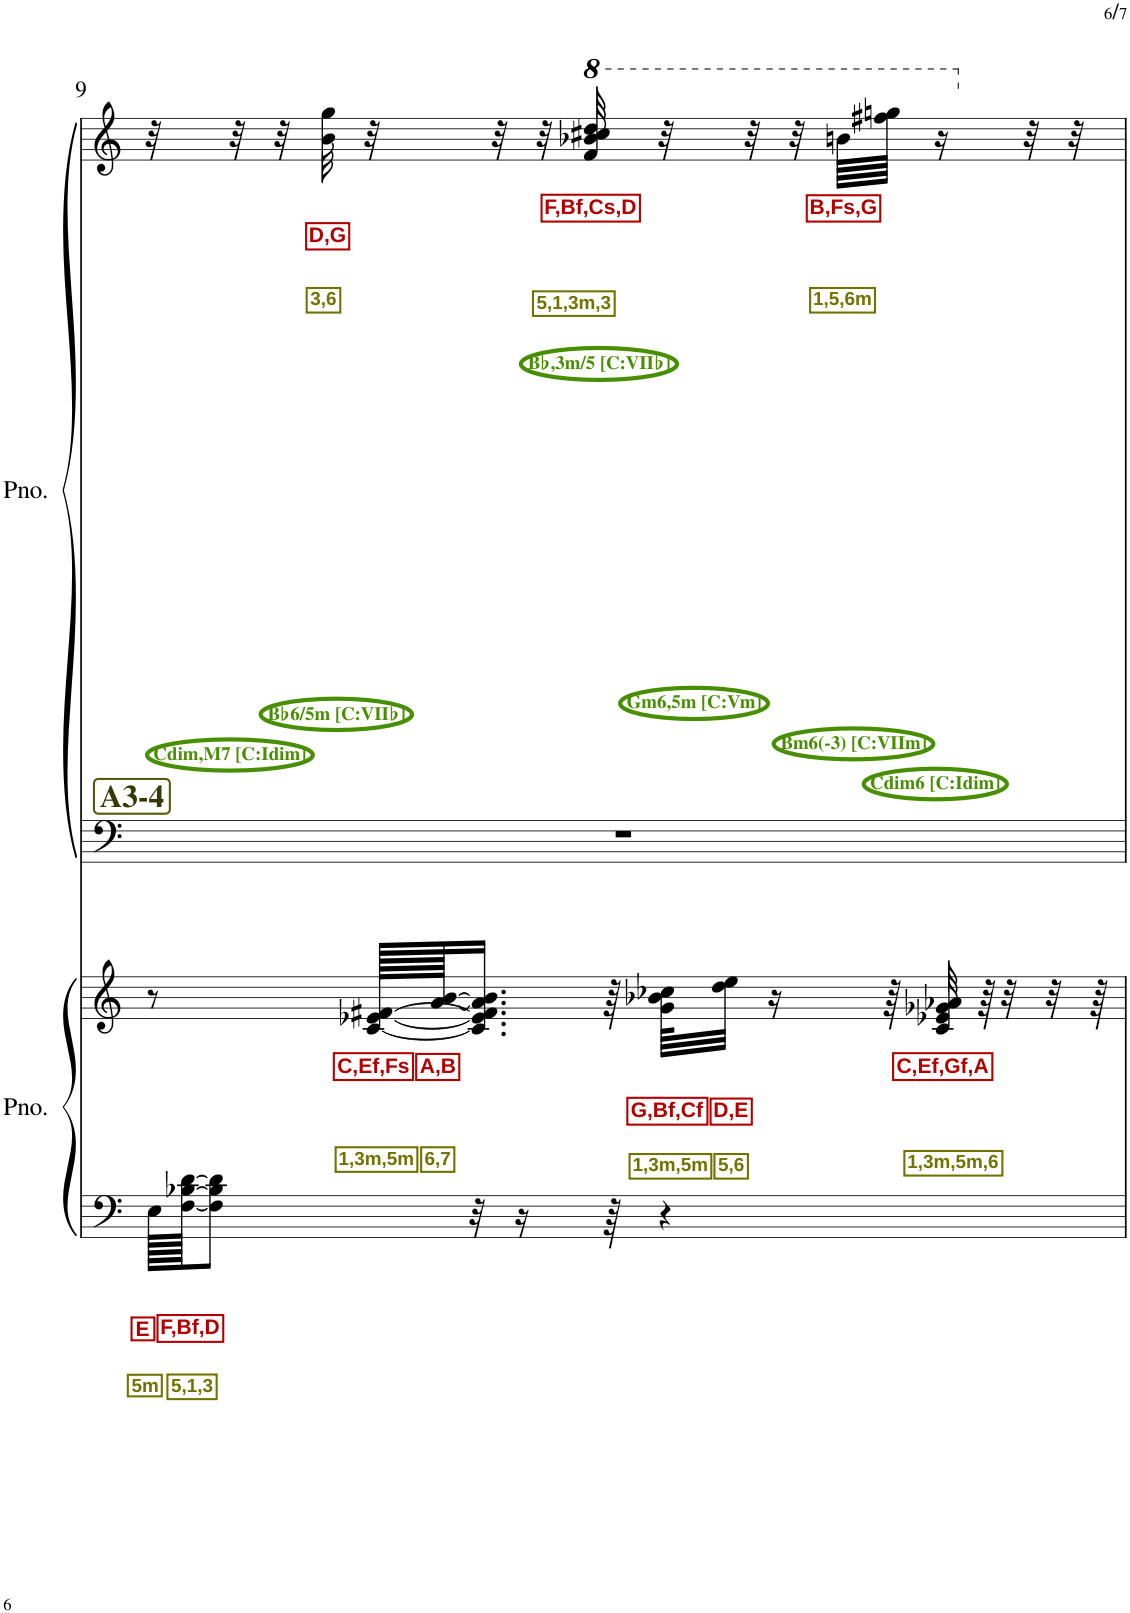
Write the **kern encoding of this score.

**kern	**text	**text	**text	**kern	**text	**text	**text	**kern	**kern	**text	**text	**text
*part2	*part2	*part2	*part2	*part2	*part2	*part2	*part2	*part1	*part1	*part1	*part1	*part1
*staff4	*staff4	*staff4	*staff4	*staff3	*staff3	*staff3	*staff3	*staff2	*staff1	*staff1	*staff1	*staff1
*I"ピアノ	*	*	*	*	*	*	*	*I"ピアノ	*	*	*	*
!!LO:PB:g=z
*clefF4	*	*	*	*clefG2	*	*	*	*clefF4	*clefG2	*	*	*
*k[]	*	*	*	*k[]	*	*	*	*k[]	*k[]	*	*	*
*M2/4	*	*	*	*M2/4	*	*	*	*M2/4	*M2/4	*	*	*
!!LO:REH:place=s1:b:B:cj:color=#373904:fs=15:t=A3-4
=9	=9	=9	=9	=9	=9	=9	=9	=9	=9	=9	=9	=9
!	!	!	!	!	!	!	!	!	!LO:TX:b:B:color=#478E00:t=B♭6/5m [C&colon;VII♭]	!	!	!
!	!	!LO:LY:b:color=#B30000	!LO:LY:b:color=#727200	!	!	!	!	!	!	!	!	!
128E\LLLLL	.	E	5m	8r	.	.	.	2r	32r	.	.	.
!	!	!LO:LY:b:color=#B30000	!LO:LY:b:color=#727200	!	!	!	!	!	!	!	!	!
[128F\ [128B-X\ [128d\JJJJ	.	F,Bf,D	5,1,3	.	.	.	.	.	.	.	.	.
8F\] 8B-\] 8d\]J	.	.	.	.	.	.	.	.	.	.	.	.
.	.	.	.	.	.	.	.	.	32r	.	.	.
.	.	.	.	.	.	.	.	.	32r	.	.	.
!	!	!	!	!	!	!	!	!	!	!	!LO:LY:b:color=#B30000	!LO:LY:b:color=#727200
.	.	.	.	.	.	.	.	.	32b\ 32gg\	.	D,G	3,6
!	!	!	!	!	!	!	!	!	!LO:TX:b:B:color=#478E00:t=Cdim,M7 [C&colon;Idim]	!	!	!
!	!	!	!	!	!	!LO:LY:b:color=#B30000	!LO:LY:b:color=#727200	!	!	!	!	!
.	.	.	.	[128c/ [128e-X/ [128f#X/LLLLL	.	C,Ef,Fs	1,3m,5m	.	32r	.	.	.
!	!	!	!	!	!	!LO:LY:b:color=#B30000	!LO:LY:b:color=#727200	!	!	!	!	!
.	.	.	.	[128a/ [128b/JJJ	.	A,B	6,7	.	.	.	.	.
32r	.	.	.	16.c/] 16.e-/] 16.f#/] 16.a/] 16.b/]JJ	.	.	.	.	.	.	.	.
.	.	.	.	.	.	.	.	.	32r	.	.	.
16r	.	.	.	.	.	.	.	.	.	.	.	.
.	.	.	.	.	.	.	.	.	32r	.	.	.
*	*	*	*	*	*	*	*	*	*8va	*	*	*
!	!	!	!	!	!	!	!	!	!LO:TX:b:B:color=#478E00:t=B♭,3m/5 [C&colon;VII♭]	!	!	!
!	!	!	!	!	!	!	!	!	!	!	!LO:LY:b:color=#B30000	!LO:LY:b:color=#727200
.	.	.	.	.	.	.	.	.	32ff/ 32bb-X/ 32ccc#X/ 32ddd/	.	F,Bf,Cs,D	5,1,3m,3
64r	.	.	.	64r	.	.	.	.	.	.	.	.
!	!	!	!	!	!	!	!	!	!LO:TX:b:B:color=#478E00:t=Gm6,5m [C&colon;Vm]	!	!	!
!	!	!	!	!	!	!LO:LY:b:color=#B30000	!LO:LY:b:color=#727200	!	!	!	!	!
4r	.	.	.	64g\ 64b-X\ 64cc-X\KLLL	.	G,Bf,Cf	1,3m,5m	.	32r	.	.	.
!	!	!	!	!	!	!LO:LY:b:color=#B30000	!LO:LY:b:color=#727200	!	!	!	!	!
.	.	.	.	32dd\ 32ee\JJJ	.	D,E	5,6	.	.	.	.	.
.	.	.	.	.	.	.	.	.	32r	.	.	.
.	.	.	.	16r	.	.	.	.	.	.	.	.
.	.	.	.	.	.	.	.	.	32r	.	.	.
!	!	!	!	!	!	!	!	!	!LO:TX:b:B:color=#478E00:t=Bm6(-3) [C&colon;VIIm]	!	!	!
!	!	!	!	!	!	!	!	!	!	!	!LO:LY:b:color=#B30000	!LO:LY:b:color=#727200
.	.	.	.	.	.	.	.	.	64bbn\LLLL	.	B,Fs,G	1,5,6m
.	.	.	.	64r	.	.	.	.	64fff#X\ 64gggn\JJJJ	.	.	.
!	!	!	!	!	!	!	!	!	!LO:TX:b:B:color=#478E00:t=Cdim6 [C&colon;Idim]	!	!	!
!	!	!	!	!	!	!LO:LY:b:color=#B30000	!LO:LY:b:color=#727200	!	!	!	!	!
.	.	.	.	32c/ 32e-X/ 32g-X/ 32a-X/	.	C,Ef,Gf,A	1,3m,5m,6	.	16r	.	.	.
.	.	.	.	64r	.	.	.	.	.	.	.	.
.	.	.	.	32r	.	.	.	.	.	.	.	.
*	*	*	*	*	*	*	*	*	*X8va	*	*	*
.	.	.	.	.	.	.	.	.	32r	.	.	.
.	.	.	.	32r	.	.	.	.	.	.	.	.
.	.	.	.	.	.	.	.	.	32r	.	.	.
.	.	.	.	64r	.	.	.	.	.	.	.	.
=	=	=	=	=	=	=	=	=	=	=	=	=
*-	*-	*-	*-	*-	*-	*-	*-	*-	*-	*-	*-	*-
